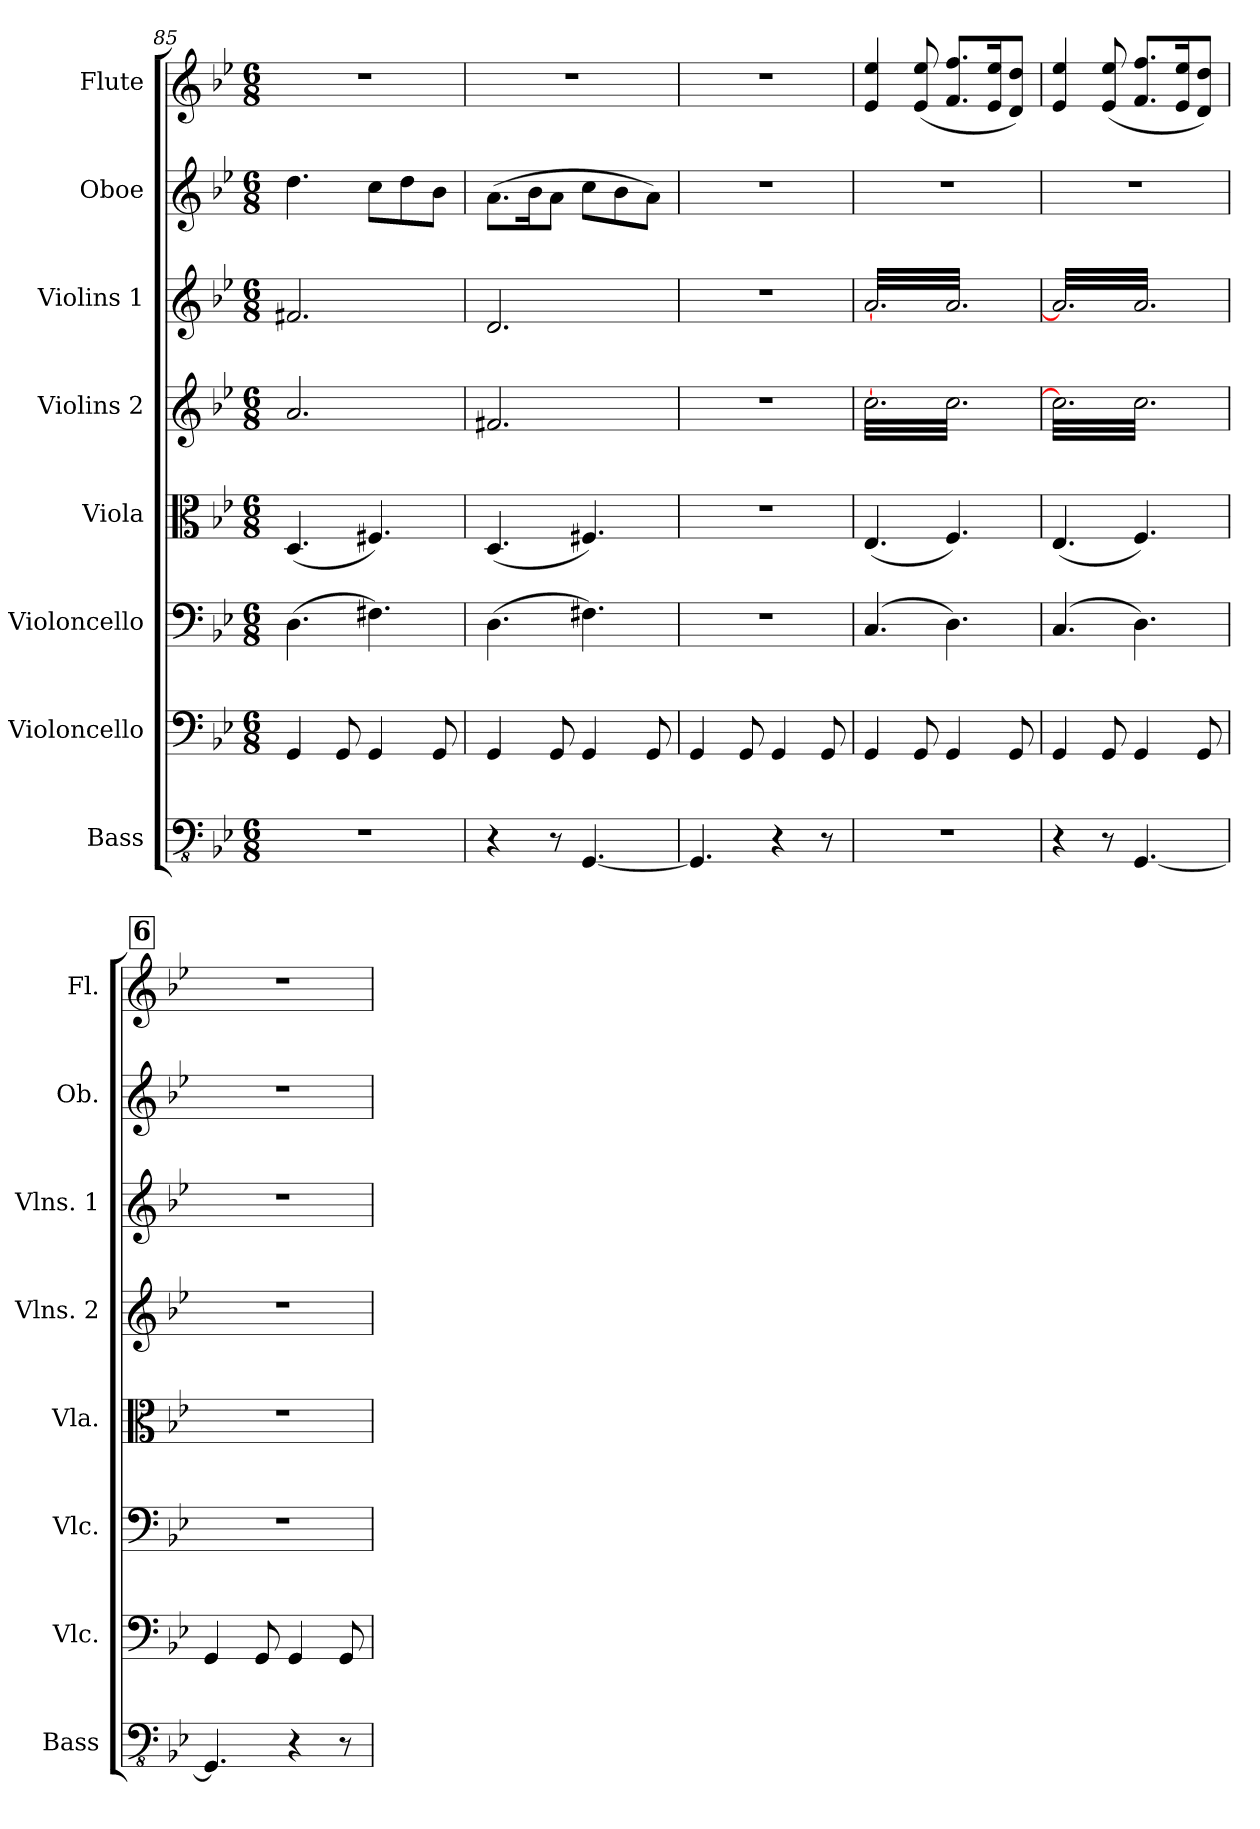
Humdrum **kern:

**kern	**kern	**kern	**kern	**kern	**kern	**kern	**kern
*part8	*part7	*part6	*part5	*part4	*part3	*part2	*part1
*staff8	*staff7	*staff6	*staff5	*staff4	*staff3	*staff2	*staff1
*I"Bass	*I"Violoncello	*I"Violoncello	*I"Viola	*I"Violins 2	*I"Violins 1	*I"Oboe	*I"Flute
*I'Bass	*I'Vlc.	*I'Vlc.	*I'Vla.	*I'Vlns. 2	*I'Vlns. 1	*I'Ob.	*I'Fl.
*clefFv4	*clefF4	*clefF4	*clefC3	*clefG2	*clefG2	*clefG2	*clefG2
*k[b-e-]	*k[b-e-]	*k[b-e-]	*k[b-e-]	*k[b-e-]	*k[b-e-]	*k[b-e-]	*k[b-e-]
*B-:	*B-:	*B-:	*B-:	*B-:	*B-:	*B-:	*B-:
*M6/8	*M6/8	*M6/8	*M6/8	*M6/8	*M6/8	*M6/8	*M6/8
=85	=85	=85	=85	=85	=85	=85	=85
2.r	4GG/	(4.D\	(4.D/	2.a/	2.f#X/	4.dd\	2.r
.	8GG/	.	.	.	.	.	.
.	4GG/	4.F#X\)	4.F#X/)	.	.	8cc\L	.
.	.	.	.	.	.	8dd\	.
.	8GG/	.	.	.	.	8b-\J	.
=86	=86	=86	=86	=86	=86	=86	=86
4r	4GG/	(4.D\	(4.D/	2.f#X/	2.d/	(8.a\L	2.r
.	.	.	.	.	.	16b-\K	.
8r	8GG/	.	.	.	.	8a\J	.
[4.GGG/	4GG/	4.F#X\)	4.F#X/)	.	.	8cc\L	.
.	.	.	.	.	.	8b-\	.
.	8GG/	.	.	.	.	8a\J)	.
=87	=87	=87	=87	=87	=87	=87	=87
4.GGG/]	4GG/	2.r	2.r	2.r	2.r	2.r	2.r
.	8GG/	.	.	.	.	.	.
4r	4GG/	.	.	.	.	.	.
8r	8GG/	.	.	.	.	.	.
=88	=88	=88	=88	=88	=88	=88	=88
*	*	*	*	*tremolo	*	*	*
*	*	*	*	*	*tremolo	*	*
2.r	4GG/	(4.C/	(4.E-/	[32cc\LLL	[32a/LLL	2.r	4e-/ 4ee-/
.	.	.	.	32cc\	32a/	.	.
.	.	.	.	32cc\	32a/	.	.
.	.	.	.	32cc\	32a/	.	.
.	.	.	.	32cc\	32a/	.	.
.	.	.	.	32cc\	32a/	.	.
.	.	.	.	32cc\	32a/	.	.
.	.	.	.	32cc\	32a/	.	.
.	8GG/	.	.	32cc\	32a/	.	(8e-/ 8ee-/
.	.	.	.	32cc\	32a/	.	.
.	.	.	.	32cc\	32a/	.	.
.	.	.	.	32cc\	32a/	.	.
.	4GG/	4.D\)	4.F/)	32cc\	32a/	.	8.f/ 8.ff/L
.	.	.	.	32cc\	32a/	.	.
.	.	.	.	32cc\	32a/	.	.
.	.	.	.	32cc\	32a/	.	.
.	.	.	.	32cc\	32a/	.	.
.	.	.	.	32cc\	32a/	.	.
.	.	.	.	32cc\	32a/	.	16e-/ 16ee-/K
.	.	.	.	32cc\	32a/	.	.
.	8GG/	.	.	32cc\	32a/	.	8d/ 8dd/J)
.	.	.	.	32cc\	32a/	.	.
.	.	.	.	32cc\	32a/	.	.
.	.	.	.	32cc\JJJ	32a/JJJ	.	.
!!LO:PB:g=z
=89	=89	=89	=89	=89	=89	=89	=89
4r	4GG/	(4.C/	(4.E-/	32cc\]LLL	32a/]LLL	2.r	4e-/ 4ee-/
.	.	.	.	32cc\	32a/	.	.
.	.	.	.	32cc\	32a/	.	.
.	.	.	.	32cc\	32a/	.	.
.	.	.	.	32cc\	32a/	.	.
.	.	.	.	32cc\	32a/	.	.
.	.	.	.	32cc\	32a/	.	.
.	.	.	.	32cc\	32a/	.	.
8r	8GG/	.	.	32cc\	32a/	.	(8e-/ 8ee-/
.	.	.	.	32cc\	32a/	.	.
.	.	.	.	32cc\	32a/	.	.
.	.	.	.	32cc\	32a/	.	.
[4.GGG/	4GG/	4.D\)	4.F/)	32cc\	32a/	.	8.f/ 8.ff/L
.	.	.	.	32cc\	32a/	.	.
.	.	.	.	32cc\	32a/	.	.
.	.	.	.	32cc\	32a/	.	.
.	.	.	.	32cc\	32a/	.	.
.	.	.	.	32cc\	32a/	.	.
.	.	.	.	32cc\	32a/	.	16e-/ 16ee-/K
.	.	.	.	32cc\	32a/	.	.
.	8GG/	.	.	32cc\	32a/	.	8d/ 8dd/J)
.	.	.	.	32cc\	32a/	.	.
.	.	.	.	32cc\	32a/	.	.
.	.	.	.	32cc\JJJ	32a/JJJ	.	.
*	*	*	*	*	*Xtremolo	*	*
*	*	*	*	*Xtremolo	*	*	*
!!LO:REH:place=s1:a:t=6
=90	=90	=90	=90	=90	=90	=90	=90
4.GGG/]	4GG/	2.r	2.r	2.r	2.r	2.r	2.r
.	8GG/	.	.	.	.	.	.
4r	4GG/	.	.	.	.	.	.
8r	8GG/	.	.	.	.	.	.
=	=	=	=	=	=	=	=
*-	*-	*-	*-	*-	*-	*-	*-
